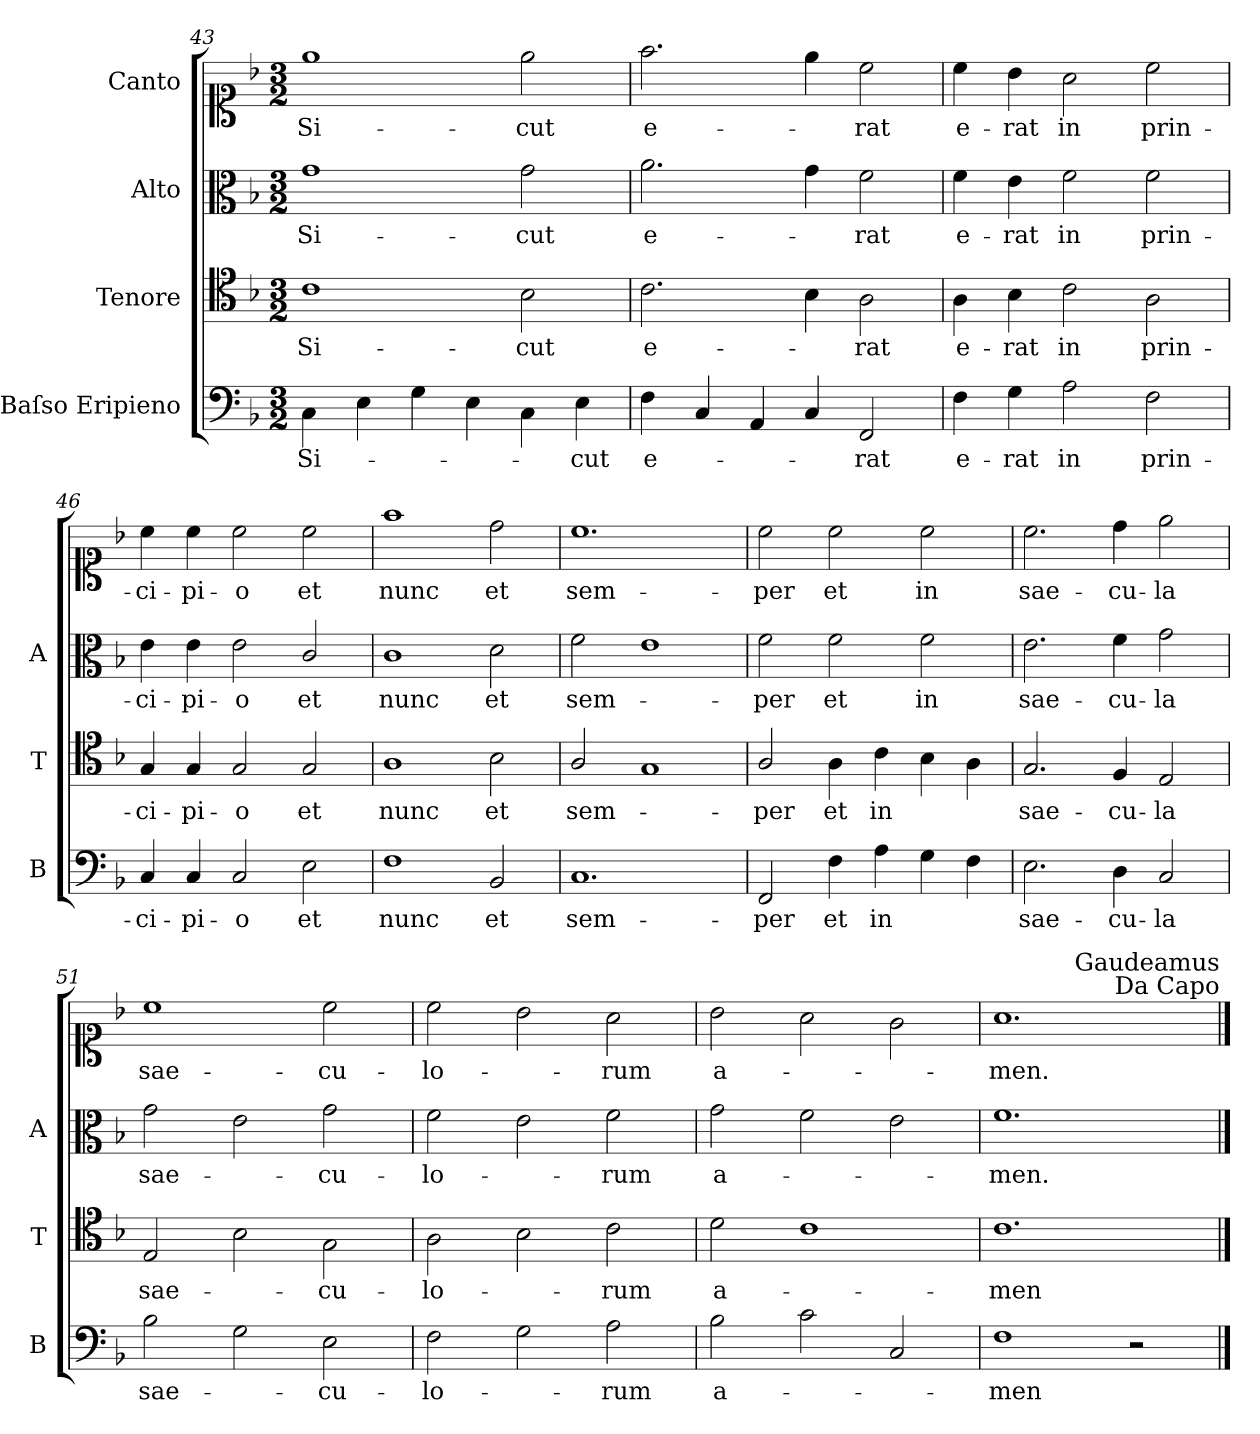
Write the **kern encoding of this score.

**kern	**text	**kern	**text	**kern	**text	**kern	**text
*part4	*part4	*part3	*part3	*part2	*part2	*part1	*part1
*staff4	*staff4	*staff3	*staff3	*staff2	*staff2	*staff1	*staff1
*I"Baſso Eripieno	*	*I"Tenore	*	*I"Alto	*	*I"Canto	*
*I'B	*	*I'T	*	*I'A	*	*	*
*clefF4	*	*clefC4	*	*clefC3	*	*clefC1	*
*k[b-]	*	*k[b-]	*	*k[b-]	*	*k[b-]	*
*M3/2	*	*M3/2	*	*M3/2	*	*M3/2	*
=43	=43	=43	=43	=43	=43	=43	=43
4C\	Si-	1c\	Si-	1g\	Si-	1ee\	Si-
4E\	.	.	.	.	.	.	.
4G\	.	.	.	.	.	.	.
4E\	.	.	.	.	.	.	.
4C\	.	2B-\	cut	2g\	cut	2ee\	cut
4E\	-cut	.	.	.	.	.	.
=44	=44	=44	=44	=44	=44	=44	=44
4F\	e-	2.c\	e-	2.a\	e-	2.ff\	e-
4C/	.	.	.	.	.	.	.
4AA/	.	.	.	.	.	.	.
4C/	.	4B-\	.	4g\	.	4ee\	.
2FF/	-rat	2A\	-rat	2f\	-rat	2cc\	-rat
=45	=45	=45	=45	=45	=45	=45	=45
!	!	!	!LO:LY:i	!	!	!	!
4F\	e-	4A\	e-	4f\	e-	4cc\	e-
!	!	!	!LO:LY:i	!	!	!	!
4G\	-rat	4B-\	-rat	4e\	-rat	4b-\	-rat
2A\	in	2c\	in	2f\	in	2a\	in
2F\	prin-	2A\	prin-	2f\	prin-	2cc\	prin-
=46	=46	=46	=46	=46	=46	=46	=46
4C/	-ci-	4G/	-ci-	4e\	-ci-	4cc\	-ci-
4C/	-pi-	4G/	-pi-	4e\	-pi-	4cc\	-pi-
2C/	-o	2G/	-o	2e\	-o	2cc\	-o
2E\	et	2G/	et	2c/	et	2cc\	et
=47	=47	=47	=47	=47	=47	=47	=47
1F\	nunc	1A\	nunc	1c\	nunc	1ff\	nunc
2BB-/	et	2B-\	et	2d\	et	2dd\	et
=48	=48	=48	=48	=48	=48	=48	=48
1.C/	sem-	2A/	sem-	2f\	sem-	1.cc\	sem-
.	.	1G/	.	1e\	.	.	.
=49	=49	=49	=49	=49	=49	=49	=49
2FF/	-per	2A/	-per	2f\	-per	2cc\	-per
4F\	et	4A\	et	2f\	et	2cc\	et
4A\	in	4c\	in	.	.	.	.
4G\	.	4B-\	.	2f\	in	2cc\	in
4F\	.	4A\	.	.	.	.	.
=50	=50	=50	=50	=50	=50	=50	=50
2.E\	sae-	2.G/	sae-	2.e\	sae-	2.cc\	sae-
4D\	-cu-	4F/	-cu-	4f\	-cu-	4dd\	-cu-
2C/	-la	2E/	-la	2g\	-la	2ee\	-la
=51	=51	=51	=51	=51	=51	=51	=51
2B-\	sae-	2E/	sae-	2g\	sae-	1cc\	sae-
2G\	.	2B-\	.	2e\	.	.	.
2E\	-cu-	2G\	-cu-	2g\	-cu-	2cc\	-cu-
=52	=52	=52	=52	=52	=52	=52	=52
2F\	-lo-	2A\	-lo-	2f\	-lo-	2cc\	-lo-
2G\	.	2B-\	.	2e\	.	2b-\	.
2A\	-rum	2c\	-rum	2f\	-rum	2a\	-rum
=53	=53	=53	=53	=53	=53	=53	=53
2B-\	a-	2d\	a-	2g\	a-	2b-\	a-
2c\	.	1c\	.	2f\	.	2a\	.
2C/	.	.	.	2e\	.	2g\	.
=54	=54	=54	=54	=54	=54	=54	=54
1F\	-men	1.c\	-men	1.f\	-men.	1.a\	-men.
2r	.	.	.	.	.	.	.
!	!	!	!	!	!	!LO:TX:a:t=Gaudeamus\nDa Capo	!
==	==	==	==	==	==	==	==
*-	*-	*-	*-	*-	*-	*-	*-
